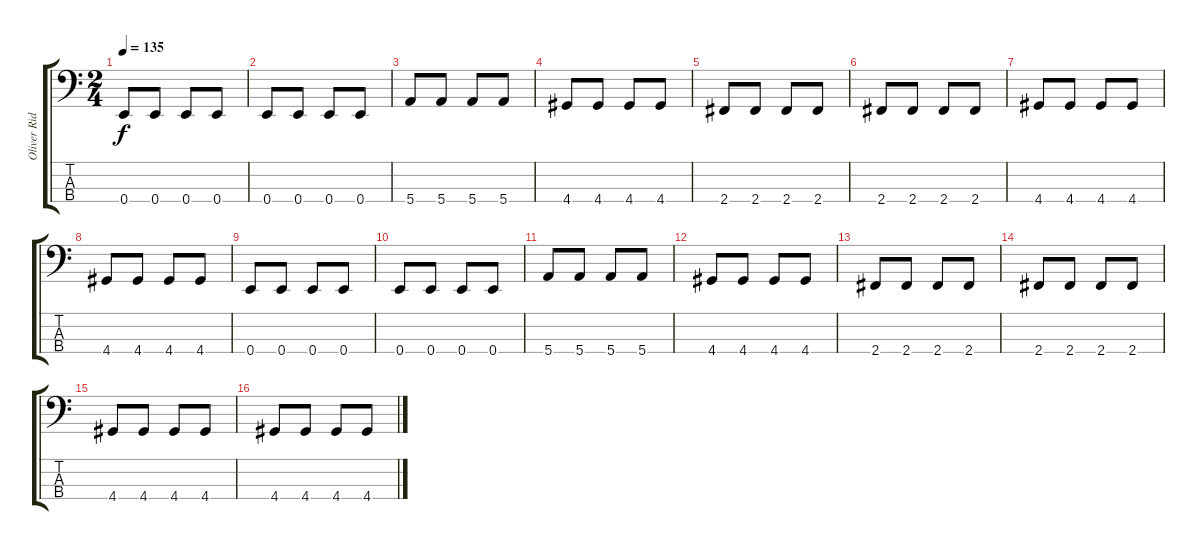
\track ("Oliver Ridel / Bass 1" "Oliver Rid") {instrument electricbassfinger}
\staff {score tabs}
\tuning (G2 D2 A1 E1) {hide}
\ts (2 4)
\tempo 135
\clef f4
\ks c
0.4.8{dy f} 0.4.8 0.4.8 0.4.8 |
0.4.8 0.4.8 0.4.8 0.4.8 |
5.4.8 5.4.8 5.4.8 5.4.8 |
4.4.8 4.4.8 4.4.8 4.4.8 |
2.4.8 2.4.8 2.4.8 2.4.8 |
2.4.8 2.4.8 2.4.8 2.4.8 |
4.4.8 4.4.8 4.4.8 4.4.8 |
4.4.8 4.4.8 4.4.8 4.4.8 |
0.4.8 0.4.8 0.4.8 0.4.8 |
0.4.8 0.4.8 0.4.8 0.4.8 |
5.4.8 5.4.8 5.4.8 5.4.8 |
4.4.8 4.4.8 4.4.8 4.4.8 |
2.4.8 2.4.8 2.4.8 2.4.8 |
2.4.8 2.4.8 2.4.8 2.4.8 |
4.4.8 4.4.8 4.4.8 4.4.8 |
4.4.8 4.4.8 4.4.8 4.4.8
